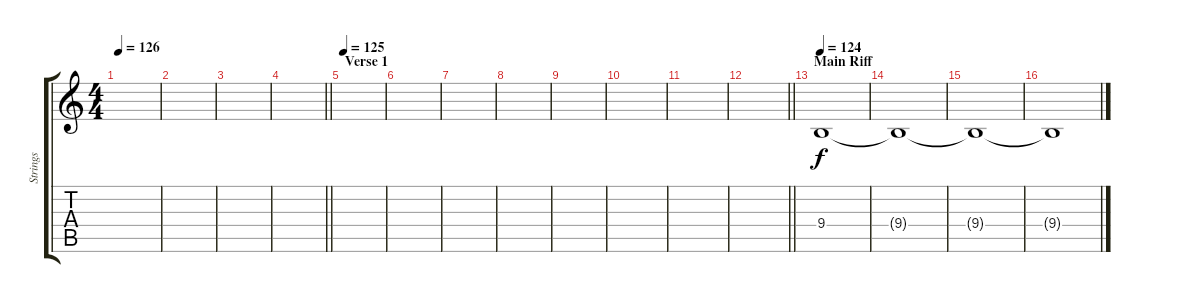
\track ("Strings" "Strings") {instrument stringensemble1}
\staff {score tabs}
\tuning (E4 B3 G3 D3 A2 E2) {hide}
\ts (4 4)
\tempo 126
\clef g2
\ks c
|
|
|
\barLineRight lightlight
|
\section ("" "Verse 1")
\tempo 125
|
|
|
|
|
|
|
\barLineRight lightlight
|
\section ("" "Main Riff")
\tempo 124
9.4.1 |
9.4{t}.1 |
9.4{t}.1 |
9.4{t}.1
